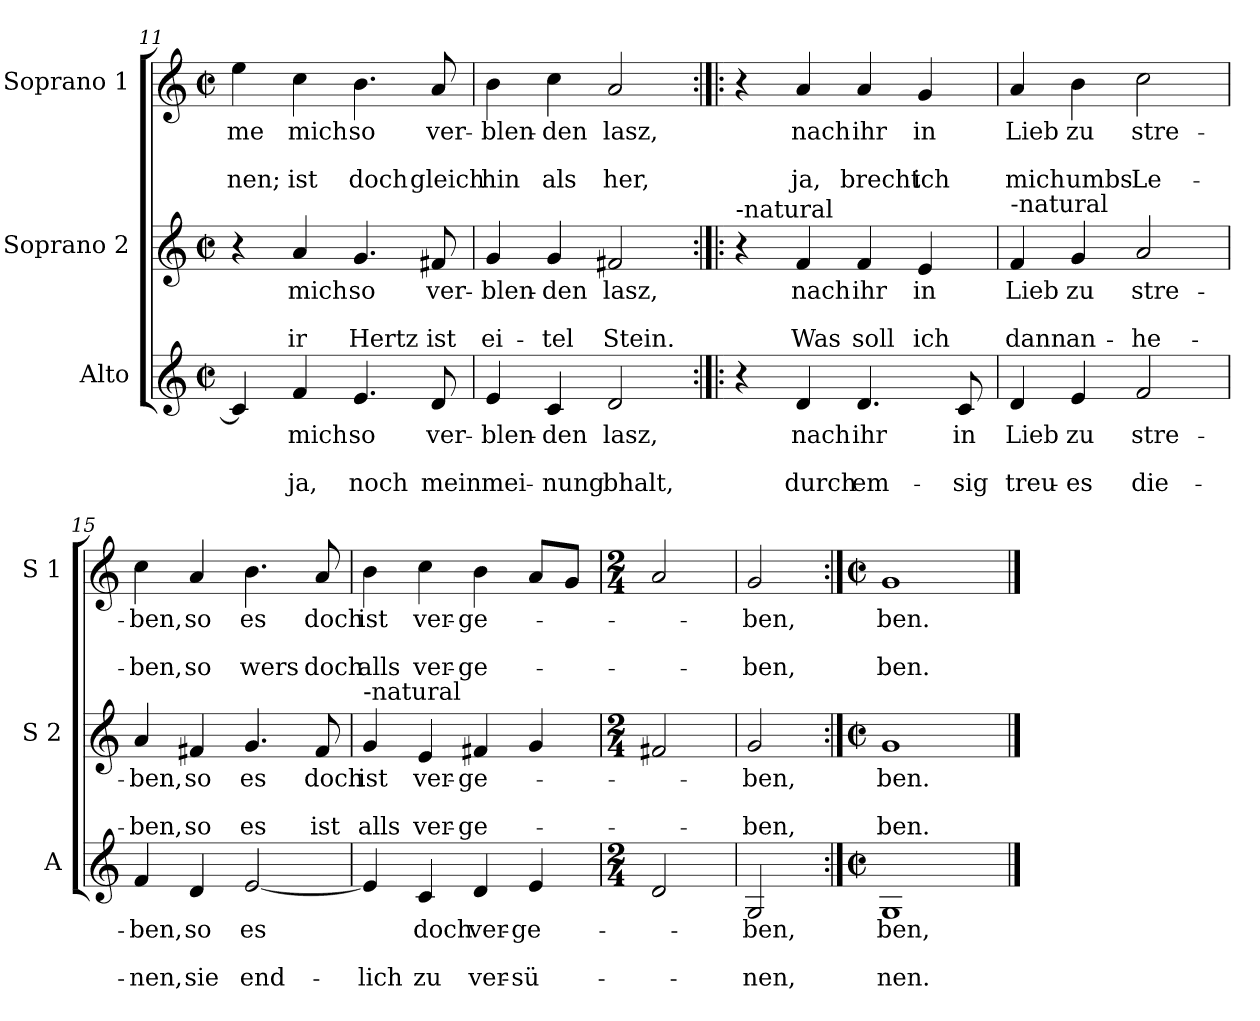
**kern	**text	**text	**text	**kern	**text	**text	**text	**kern	**text	**text	**text
*part3	*part3	*part3	*part3	*part2	*part2	*part2	*part2	*part1	*part1	*part1	*part1
*staff3	*staff3	*staff3	*staff3	*staff2	*staff2	*staff2	*staff2	*staff1	*staff1	*staff1	*staff1
*I"Alto	*	*	*	*I"Soprano 2	*	*	*	*I"Soprano 1	*	*	*
*I'A	*	*	*	*I'S 2	*	*	*	*I'S 1	*	*	*
*clefG2	*	*	*	*clefG2	*	*	*	*clefG2	*	*	*
*k[]	*	*	*	*k[]	*	*	*	*k[]	*	*	*
*C:	*	*	*	*C:	*	*	*	*C:	*	*	*
*M2/2	*	*	*	*M2/2	*	*	*	*M2/2	*	*	*
*met(c|)	*	*	*	*met(c|)	*	*	*	*met(c|)	*	*	*
=11	=11	=11	=11	=11	=11	=11	=11	=11	=11	=11	=11
!	!	!	!	!	!	!	!	!	!LO:LY:b	!	!LO:LY:b
4c/]	.	.	.	4r	.	.	.	4ee\	-me	.	-nen;
!	!LO:LY:b	!	!LO:LY:b	!	!LO:LY:b	!	!LO:LY:b	!	!LO:LY:b	!	!LO:LY:b
4f/	mich	.	ja,	4a/	mich	.	ir	4cc\	mich	.	ist
!	!LO:LY:b	!	!LO:LY:b	!	!LO:LY:b	!	!LO:LY:b	!	!LO:LY:b	!	!LO:LY:b
4.e/	so	.	noch	4.g/	so	.	Hertz	4.b\	so	.	doch
!	!LO:LY:b	!	!LO:LY:b	!	!LO:LY:b	!	!LO:LY:b	!	!LO:LY:b	!	!LO:LY:b
8d/	ver-	.	mein	8f#X/	ver-	.	ist	8a/	ver-	.	gleich
=12	=12	=12	=12	=12	=12	=12	=12	=12	=12	=12	=12
!	!LO:LY:b	!	!LO:LY:b	!	!LO:LY:b	!	!LO:LY:b	!	!LO:LY:b	!	!LO:LY:b
4e/	-blen-	.	mei-	4g/	-blen-	.	ei-	4b\	-blen-	.	hin
!	!LO:LY:b	!	!LO:LY:b	!	!LO:LY:b	!	!LO:LY:b	!	!LO:LY:b	!	!LO:LY:b
4c/	-den	.	-nung	4g/	-den	.	-tel	4cc\	-den	.	als
!	!LO:LY:b	!	!LO:LY:b	!	!LO:LY:b	!	!LO:LY:b	!	!LO:LY:b	!	!LO:LY:b
2d/	lasz,	.	bhalt,	2f#X/	lasz,	.	Stein.	2a/	lasz,	.	her,
=13:|!|:	=13:|!|:	=13:|!|:	=13:|!|:	=13:|!|:	=13:|!|:	=13:|!|:	=13:|!|:	=13:|!|:	=13:|!|:	=13:|!|:	=13:|!|:
!	!	!	!	!LO:TX:a:t=-natural	!	!	!	!	!	!	!
4r	.	.	.	4r	.	.	.	4r	.	.	.
!	!LO:LY:b	!	!LO:LY:b	!	!LO:LY:b	!	!LO:LY:b	!	!LO:LY:b	!	!LO:LY:b
4d/	nach	.	durch	4f/	nach	.	Was	4a/	nach	.	ja,
!	!LO:LY:b	!	!LO:LY:b	!	!LO:LY:b	!	!LO:LY:b	!	!LO:LY:b	!	!LO:LY:b
4.d/	ihr	.	em-	4f/	ihr	.	soll	4a/	ihr	.	brecht
!	!	!	!	!	!LO:LY:b	!	!LO:LY:b	!	!LO:LY:b	!	!LO:LY:b
.	.	.	.	4e/	in	.	ich	4g/	in	.	ich
!	!LO:LY:b	!	!LO:LY:b	!	!	!	!	!	!	!	!
8c/	in	.	-sig	.	.	.	.	.	.	.	.
=14	=14	=14	=14	=14	=14	=14	=14	=14	=14	=14	=14
!	!	!	!	!LO:TX:a:t=-natural	!	!	!	!	!	!	!
!	!LO:LY:b	!	!LO:LY:b	!	!LO:LY:b	!	!LO:LY:b	!	!LO:LY:b	!	!LO:LY:b
4d/	Lieb	.	treu-	4f/	Lieb	.	dann	4a/	Lieb	.	mich
!	!LO:LY:b	!	!LO:LY:b	!	!LO:LY:b	!	!LO:LY:b	!	!LO:LY:b	!	!LO:LY:b
4e/	zu	.	-es	4g/	zu	.	an-	4b\	zu	.	umbs
!	!LO:LY:b	!	!LO:LY:b	!	!LO:LY:b	!	!LO:LY:b	!	!LO:LY:b	!	!LO:LY:b
2f/	stre-	.	die-	2a/	stre-	.	-he-	2cc\	stre-	.	Le-
!!LO:LB:g=z
=15	=15	=15	=15	=15	=15	=15	=15	=15	=15	=15	=15
!	!LO:LY:b	!	!LO:LY:b	!	!LO:LY:b	!	!LO:LY:b	!	!LO:LY:b	!	!LO:LY:b
4f/	-ben,	.	-nen,	4a/	-ben,	.	-ben,	4cc\	-ben,	.	-ben,
!	!LO:LY:b	!	!LO:LY:b	!	!LO:LY:b	!	!LO:LY:b	!	!LO:LY:b	!	!LO:LY:b
4d/	so	.	sie	4f#X/	so	.	so	4a/	so	.	so
!	!LO:LY:b	!	!LO:LY:b	!	!LO:LY:b	!	!LO:LY:b	!	!LO:LY:b	!	!LO:LY:b
[2e/	es	.	end-	4.g/	es	.	es	4.b\	es	.	wers
!	!	!	!	!	!LO:LY:b	!	!LO:LY:b	!	!LO:LY:b	!	!LO:LY:b
.	.	.	.	8f#/	doch	.	ist	8a/	doch	.	doch
=16	=16	=16	=16	=16	=16	=16	=16	=16	=16	=16	=16
!	!	!	!	!LO:TX:a:t=-natural	!	!	!	!	!	!	!
!	!	!	!LO:LY:b	!	!LO:LY:b	!	!LO:LY:b	!	!LO:LY:b	!	!LO:LY:b
4e/]	.	.	-lich	4g/	ist	.	alls	4b\	ist	.	alls
!	!LO:LY:b	!	!LO:LY:b	!	!LO:LY:b	!	!LO:LY:b	!	!LO:LY:b	!	!LO:LY:b
4c/	doch	.	zu	4e/	ver-	.	ver-	4cc\	ver-	.	ver-
!	!LO:LY:b	!	!LO:LY:b	!	!LO:LY:b	!	!LO:LY:b	!	!LO:LY:b	!	!LO:LY:b
4d/	ver-	.	ver-	4f#X/	-ge-	.	-ge-	4b\	-ge-	.	-ge-
!	!LO:LY:b	!	!LO:LY:b	!	!	!	!	!	!	!	!
4e/	-ge-	.	-sü-	4g/	.	.	.	8a/L	.	.	.
.	.	.	.	.	.	.	.	8g/J	.	.	.
=17	=17	=17	=17	=17	=17	=17	=17	=17	=17	=17	=17
*M2/4	*	*	*	*M2/4	*	*	*	*M2/4	*	*	*
2d/	.	.	.	2f#X/	.	.	.	2a/	.	.	.
=18	=18	=18	=18	=18	=18	=18	=18	=18	=18	=18	=18
!	!LO:LY:b	!	!LO:LY:b	!	!LO:LY:b	!	!LO:LY:b	!	!LO:LY:b	!	!LO:LY:b
2G/	-ben,	.	-nen,	2g/	-ben,	.	-ben,	2g/	-ben,	.	-ben,
=19:|!	=19:|!	=19:|!	=19:|!	=19:|!	=19:|!	=19:|!	=19:|!	=19:|!	=19:|!	=19:|!	=19:|!
*M2/2	*	*	*	*M2/2	*	*	*	*M2/2	*	*	*
*met(c|)	*	*	*	*met(c|)	*	*	*	*met(c|)	*	*	*
!	!LO:LY:b	!	!LO:LY:b	!	!LO:LY:b	!	!LO:LY:b	!	!LO:LY:b	!	!LO:LY:b
1G	ben,	.	nen.	1g	ben.	.	ben.	1g	ben.	.	ben.
==	==	==	==	==	==	==	==	==	==	==	==
*-	*-	*-	*-	*-	*-	*-	*-	*-	*-	*-	*-
